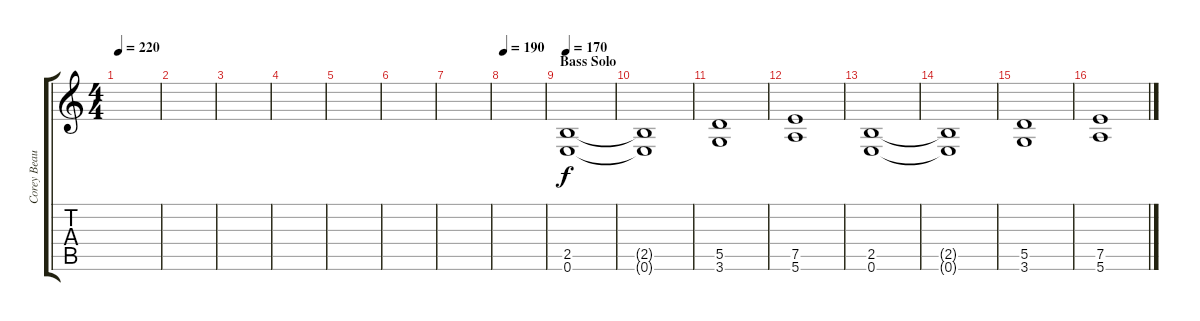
\track ("Corey Beaulieu" "Corey Beau") {instrument distortionguitar}
\staff {score tabs}
\tuning (E4 B3 G3 D3 A2 E2) {hide}
\ts (4 4)
\tempo 220
\clef g2
\ks c
|
|
|
|
|
|
|
\tempo 190
|
\section ("" "Bass Solo")
\tempo 170
(2.5 0.6).1{volume 12} |
(2.5{t} 0.6{t}).1 |
(5.5 3.6).1 |
(7.5 5.6).1 |
(2.5 0.6).1 |
(2.5{t} 0.6{t}).1 |
(5.5 3.6).1 |
(7.5 5.6).1
